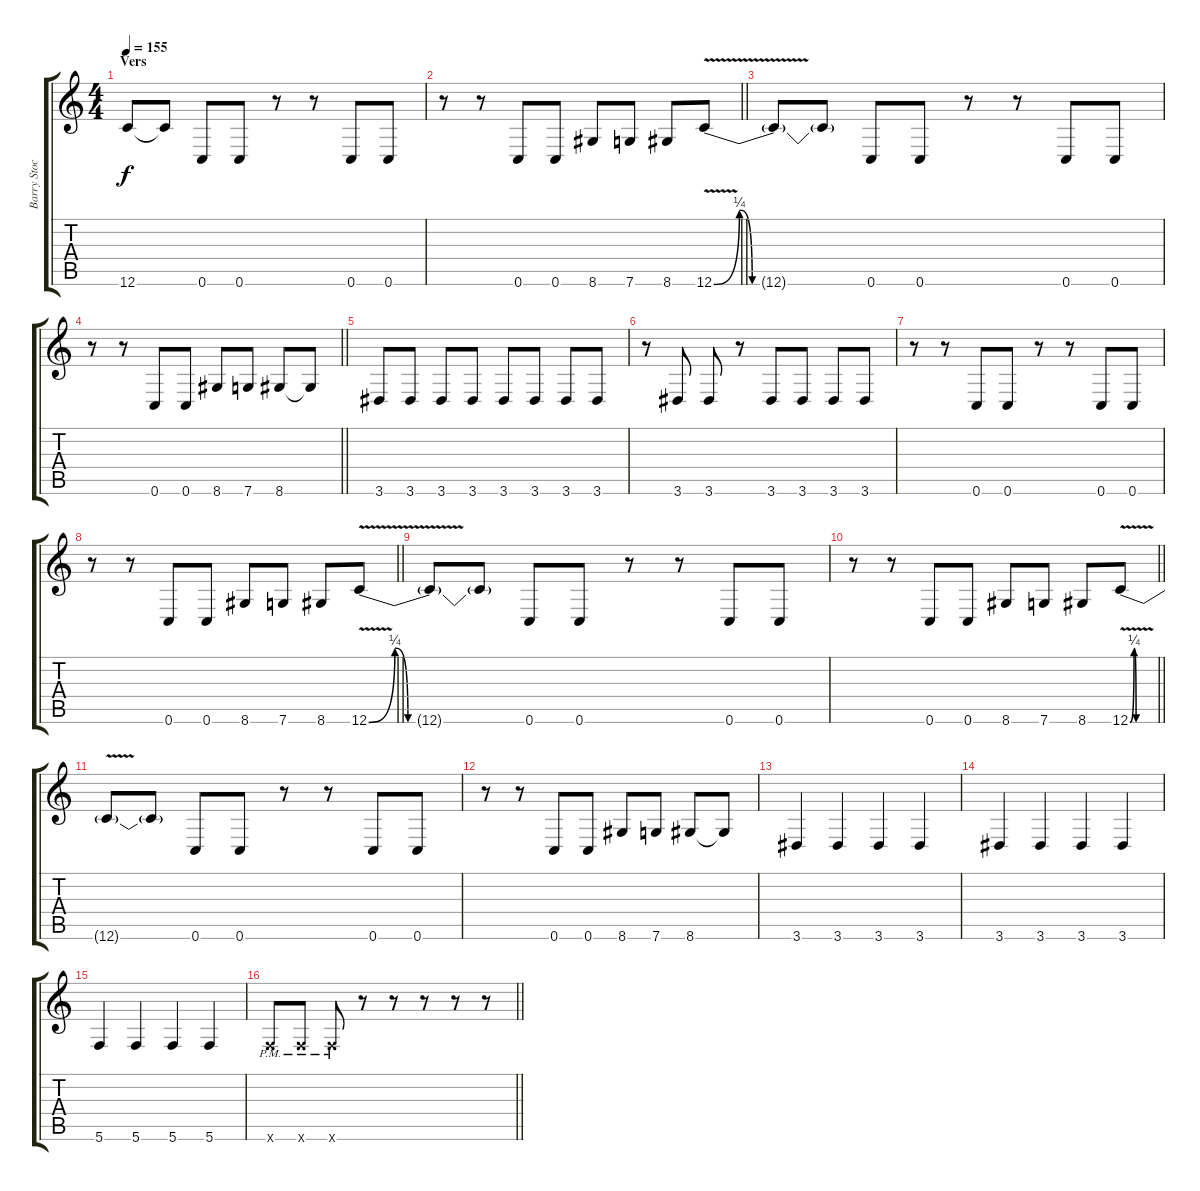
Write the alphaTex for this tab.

\track ("Barry Stock" "Barry Stoc") {instrument distortionguitar}
\staff {score tabs}
\tuning (D4 A3 F3 C3 G2 C2) {hide}
\ts (4 4)
\section ("" "Vers")
\tempo 155
\clef g2
\ks c
12.6{t}.8{dy f} 12.6{t}.8 0.6.8 0.6.8 r.8 r.8 0.6.8 0.6.8 |
\barLineRight lightlight
r.8 r.8 0.6.8 0.6.8 8.6.8 7.6.8 8.6.8 12.6{be (custom 0 0 10 1 15 0 60 0) v}.8 |
12.6{t}.8 12.6{t}.8 0.6.8 0.6.8 r.8 r.8 0.6.8 0.6.8 |
\barLineRight lightlight
r.8 r.8 0.6.8 0.6.8 8.6.8 7.6.8 8.6.8 8.6{t}.8 |
3.6.8 3.6.8 3.6.8 3.6.8 3.6.8 3.6.8 3.6.8 3.6.8 |
r.8 3.6.8 3.6.8 r.8 3.6.8 3.6.8 3.6.8 3.6.8 |
r.8 r.8 0.6.8 0.6.8 r.8 r.8 0.6.8 0.6.8 |
\barLineRight lightlight
r.8 r.8 0.6.8 0.6.8 8.6.8 7.6.8 8.6.8 12.6{be (custom 0 0 10 1 15 0 60 0) v}.8 |
12.6{t}.8 12.6{t}.8 0.6.8 0.6.8 r.8 r.8 0.6.8 0.6.8 |
\barLineRight lightlight
r.8 r.8 0.6.8 0.6.8 8.6.8 7.6.8 8.6.8 12.6{be (custom 0 0 10 1 15 0 60 0) v}.8 |
12.6{t}.8 12.6{t}.8 0.6.8 0.6.8 r.8 r.8 0.6.8 0.6.8 |
r.8 r.8 0.6.8 0.6.8 8.6.8 7.6.8 8.6.8 8.6{t}.8 |
3.6.4 3.6.4 3.6.4 3.6.4 |
3.6.4 3.6.4 3.6.4 3.6.4 |
5.6.4 5.6.4 5.6.4 5.6.4 |
\barLineRight lightlight
5.6{pm x}.8 5.6{pm x}.8 5.6{pm x}.8 r.8 r.8 r.8 r.8 r.8
